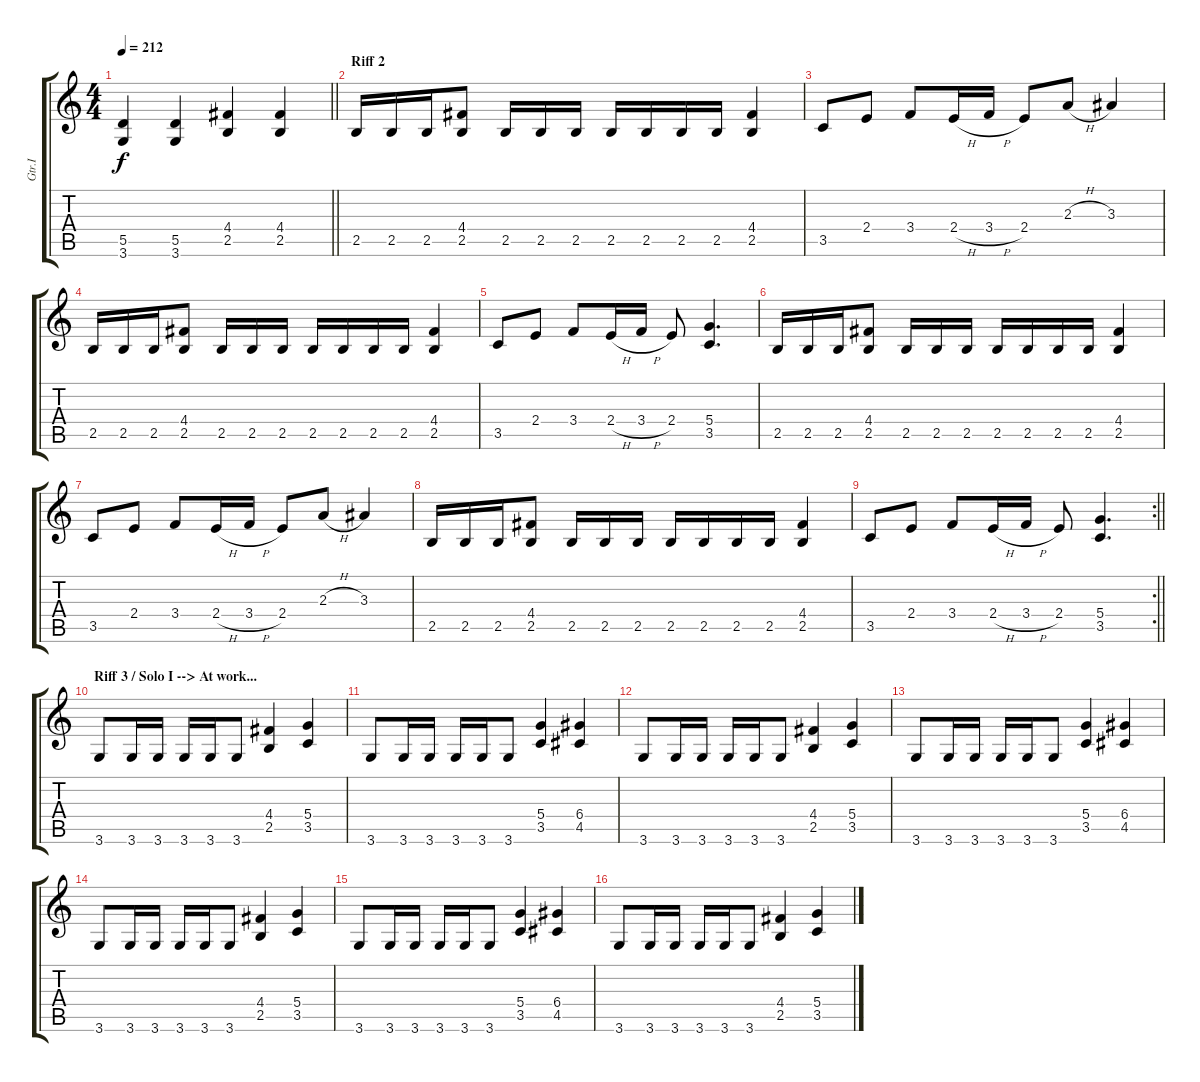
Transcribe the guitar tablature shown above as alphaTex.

\track ("Gtr.I" "Gtr.I") {instrument distortionguitar}
\staff {score tabs}
\tuning (E4 B3 G3 D3 A2 E2) {hide}
\ts (4 4)
\tempo 212
\clef g2
\barLineRight lightlight
\ks c
(5.5 3.6).4{dy f} (5.5 3.6).4 (4.4 2.5).4 (4.4 2.5).4 |
\section ("" "Riff 2")
2.5.16 2.5.16 2.5.16 (4.4 2.5).8 2.5.16 2.5.16 2.5.16 2.5.16 2.5.16 2.5.16 2.5.16 (4.4 2.5).4 |
3.5.8 2.4.8 3.4.8 2.4{h}.16 3.4{h}.16 2.4.8 2.3{h}.8 3.3.4 |
2.5.16 2.5.16 2.5.16 (4.4 2.5).8 2.5.16 2.5.16 2.5.16 2.5.16 2.5.16 2.5.16 2.5.16 (4.4 2.5).4 |
3.5.8 2.4.8 3.4.8 2.4{h}.16 3.4{h}.16 2.4.8 (5.4 3.5).4{d} |
2.5.16 2.5.16 2.5.16 (4.4 2.5).8 2.5.16 2.5.16 2.5.16 2.5.16 2.5.16 2.5.16 2.5.16 (4.4 2.5).4 |
3.5.8 2.4.8 3.4.8 2.4{h}.16 3.4{h}.16 2.4.8 2.3{h}.8 3.3.4 |
2.5.16 2.5.16 2.5.16 (4.4 2.5).8 2.5.16 2.5.16 2.5.16 2.5.16 2.5.16 2.5.16 2.5.16 (4.4 2.5).4 |
\rc 2
\barLineRight lightlight
3.5.8 2.4.8 3.4.8 2.4{h}.16 3.4{h}.16 2.4.8 (5.4 3.5).4{d} |
\section ("" "Riff 3 / Solo I --> At work...")
3.6.8 3.6.16 3.6.16 3.6.16 3.6.16 3.6.8 (4.4 2.5).4 (5.4 3.5).4 |
3.6.8 3.6.16 3.6.16 3.6.16 3.6.16 3.6.8 (5.4 3.5).4 (6.4 4.5).4 |
3.6.8 3.6.16 3.6.16 3.6.16 3.6.16 3.6.8 (4.4 2.5).4 (5.4 3.5).4 |
3.6.8 3.6.16 3.6.16 3.6.16 3.6.16 3.6.8 (5.4 3.5).4 (6.4 4.5).4 |
3.6.8 3.6.16 3.6.16 3.6.16 3.6.16 3.6.8 (4.4 2.5).4 (5.4 3.5).4 |
3.6.8 3.6.16 3.6.16 3.6.16 3.6.16 3.6.8 (5.4 3.5).4 (6.4 4.5).4 |
3.6.8 3.6.16 3.6.16 3.6.16 3.6.16 3.6.8 (4.4 2.5).4 (5.4 3.5).4
